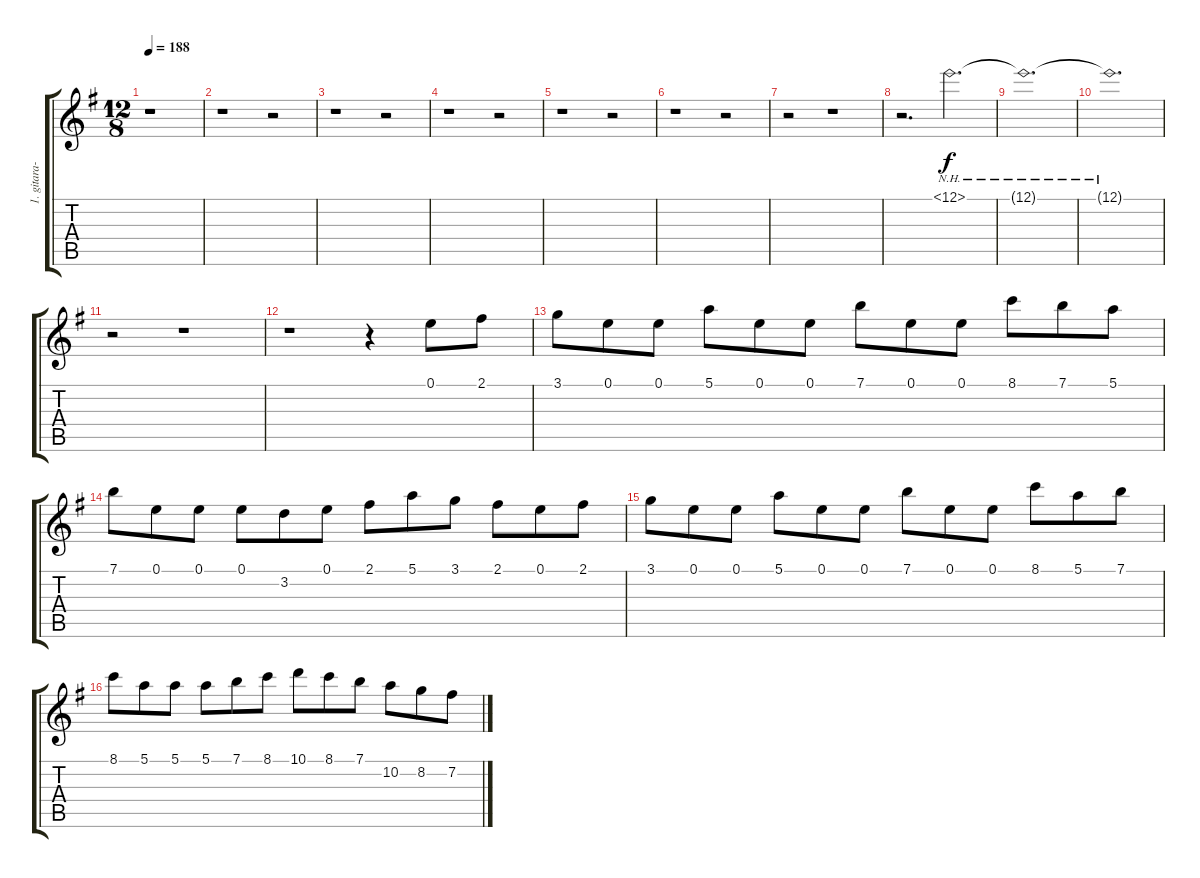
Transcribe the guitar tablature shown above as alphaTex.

\track ("1. gitara-lead (distorzija)" "1. gitara-") {instrument distortionguitar}
\staff {score tabs}
\tuning (E4 B3 G3 D3 A2 E2) {hide}
\ts (12 8)
\tempo 188
\clef g2
\ks g
r.1{dy f instrument distortionguitar} |
r.1 r.2 |
r.1 r.2 |
r.1 r.2 |
r.1 r.2 |
r.1 r.2 |
r.2 r.1 |
r.2{d} 12.1{nh}.2{d} |
12.1{nh t}.1{d} |
12.1{nh t}.1{d} |
r.2 r.1 |
r.1 r.4 0.1.8 2.1.8 |
3.1.8 0.1.8 0.1.8 5.1.8 0.1.8 0.1.8 7.1.8 0.1.8 0.1.8 8.1.8 7.1.8 5.1.8 |
7.1.8 0.1.8 0.1.8 0.1.8 3.2.8 0.1.8 2.1.8 5.1.8 3.1.8 2.1.8 0.1.8 2.1.8 |
3.1.8 0.1.8 0.1.8 5.1.8 0.1.8 0.1.8 7.1.8 0.1.8 0.1.8 8.1.8 5.1.8 7.1.8 |
8.1.8 5.1.8 5.1.8 5.1.8 7.1.8 8.1.8 10.1.8 8.1.8 7.1.8 10.2.8 8.2.8 7.2.8
